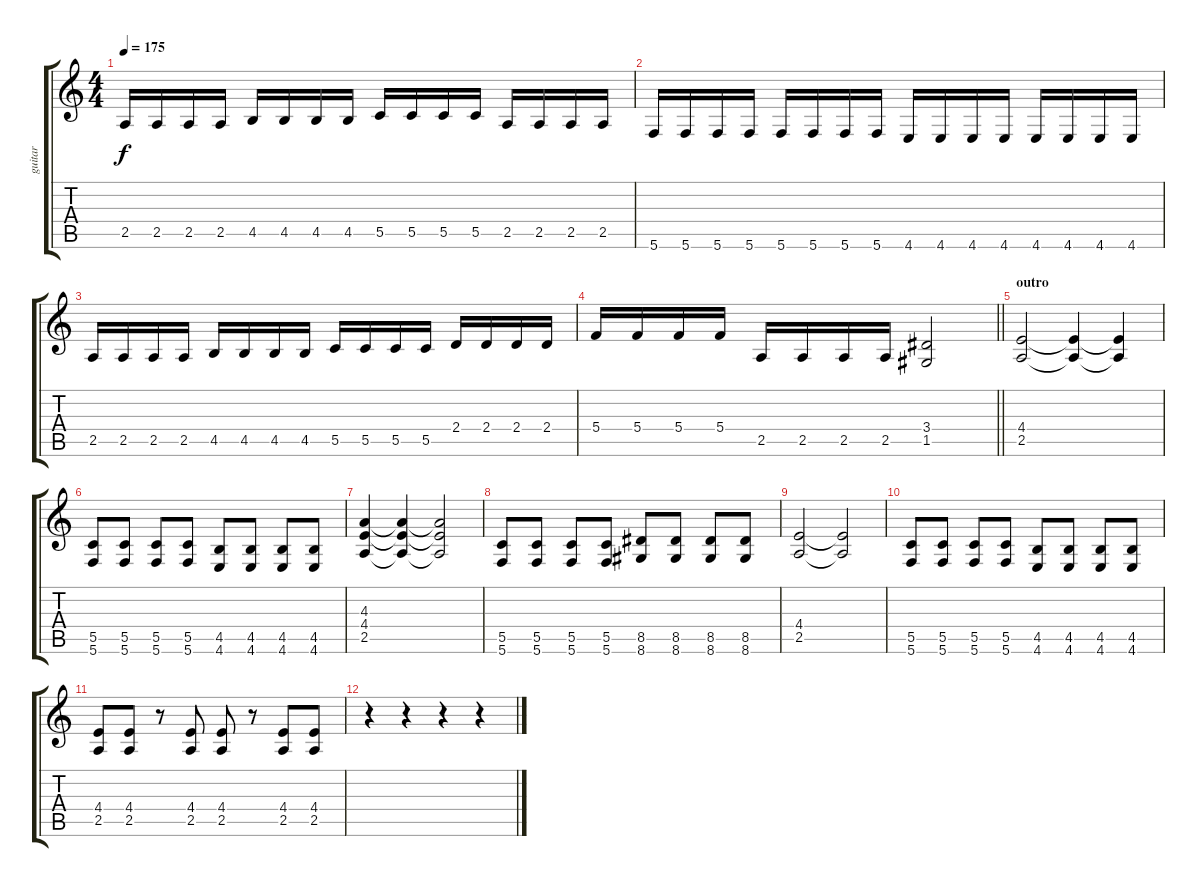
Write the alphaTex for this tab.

\track ("guitar" "guitar") {instrument distortionguitar}
\staff {score tabs}
\tuning (D4 A3 F3 C3 G2 C2) {hide}
\ts (4 4)
\tempo 175
\clef g2
\ks c
2.5.16{dy f} 2.5.16 2.5.16 2.5.16 4.5.16 4.5.16 4.5.16 4.5.16 5.5.16 5.5.16 5.5.16 5.5.16 2.5.16 2.5.16 2.5.16 2.5.16 |
5.6.16 5.6.16 5.6.16 5.6.16 5.6.16 5.6.16 5.6.16 5.6.16 4.6.16 4.6.16 4.6.16 4.6.16 4.6.16 4.6.16 4.6.16 4.6.16 |
2.5.16 2.5.16 2.5.16 2.5.16 4.5.16 4.5.16 4.5.16 4.5.16 5.5.16 5.5.16 5.5.16 5.5.16 2.4.16 2.4.16 2.4.16 2.4.16 |
\barLineRight lightlight
5.4.16 5.4.16 5.4.16 5.4.16 2.5.16 2.5.16 2.5.16 2.5.16 (3.4 1.5).2 |
\section ("" "outro")
(4.4 2.5).2 (4.4{t} 2.5{t}).4 (4.4{t} 2.5{t}).4 |
(5.5 5.6).8 (5.5 5.6).8 (5.5 5.6).8 (5.5 5.6).8 (4.5 4.6).8 (4.5 4.6).8 (4.5 4.6).8 (4.5 4.6).8 |
(4.3 4.4 2.5).4 (4.3{t} 4.4{t} 2.5{t}).4 (4.3{t} 4.4{t} 2.5{t}).2 |
(5.5 5.6).8 (5.5 5.6).8 (5.5 5.6).8 (5.5 5.6).8 (8.5 8.6).8 (8.5 8.6).8 (8.5 8.6).8 (8.5 8.6).8 |
(4.4 2.5).2 (4.4{t} 2.5{t}).2 |
(5.5 5.6).8 (5.5 5.6).8 (5.5 5.6).8 (5.5 5.6).8 (4.5 4.6).8 (4.5 4.6).8 (4.5 4.6).8 (4.5 4.6).8 |
(4.4 2.5).8 (4.4 2.5).8 r.8 (4.4 2.5).8 (4.4 2.5).8 r.8 (4.4 2.5).8 (4.4 2.5).8 |
r.4 r.4 r.4 r.4
